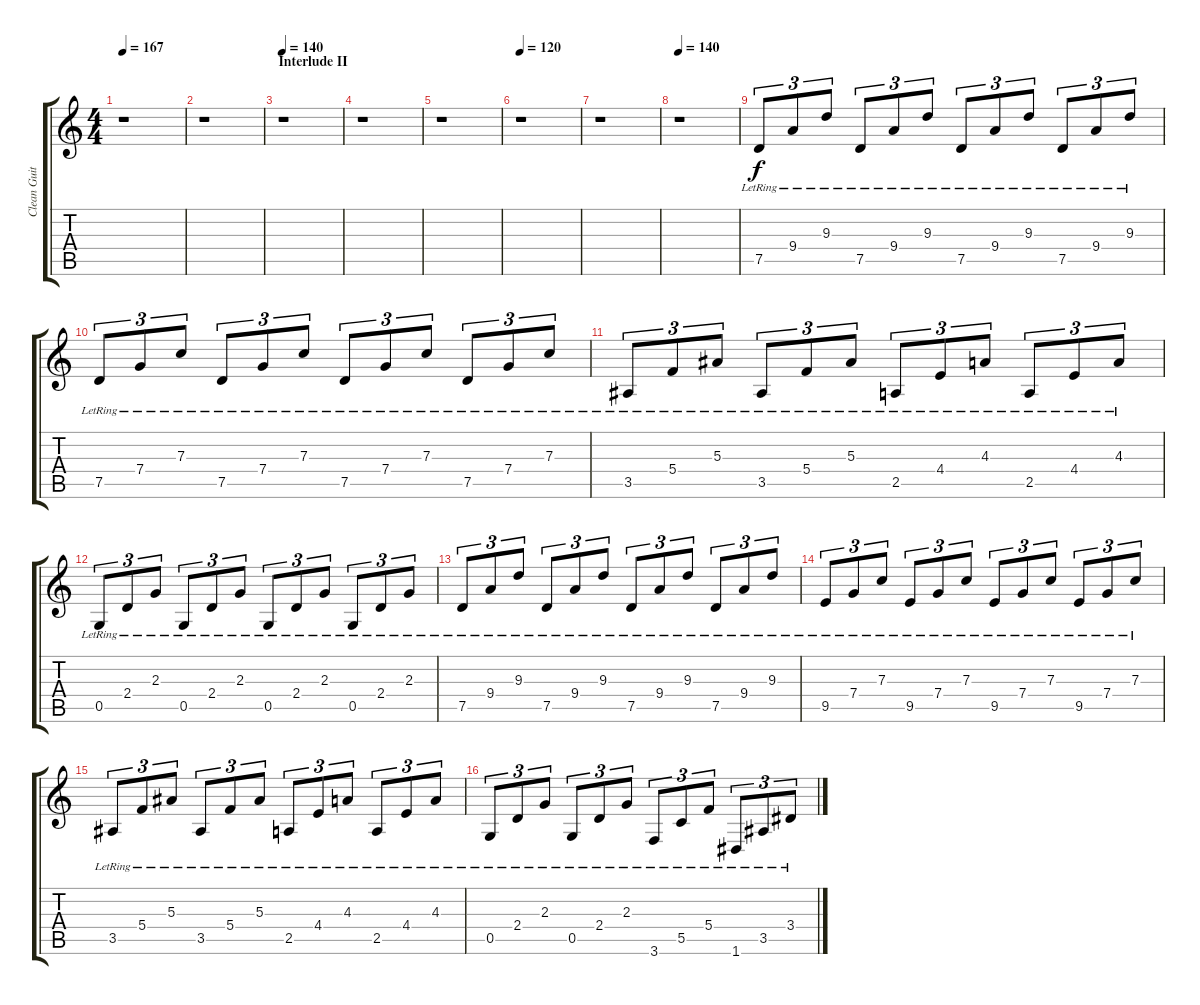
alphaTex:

\track ("Clean Guitar" "Clean Guit") {instrument electricguitarclean}
\staff {score tabs}
\tuning (D4 A3 F3 C3 G2 D2) {hide}
\ts (4 4)
\tempo 167
\clef g2
\ks c
r.1{dy f} |
r.1 |
\section ("" "Interlude II")
\tempo 140
r.1 |
r.1 |
r.1 |
\tempo 120
r.1 |
r.1 |
\tempo 140
r.1 |
7.5{lr}.8{tu (3 2)} 9.4{lr}.8{tu (3 2)} 9.3{lr}.8{tu (3 2)} 7.5{lr}.8{tu (3 2)} 9.4{lr}.8{tu (3 2)} 9.3{lr}.8{tu (3 2)} 7.5{lr}.8{tu (3 2)} 9.4{lr}.8{tu (3 2)} 9.3{lr}.8{tu (3 2)} 7.5{lr}.8{tu (3 2)} 9.4{lr}.8{tu (3 2)} 9.3{lr}.8{tu (3 2)} |
7.5{lr}.8{tu (3 2)} 7.4{lr}.8{tu (3 2)} 7.3{lr}.8{tu (3 2)} 7.5{lr}.8{tu (3 2)} 7.4{lr}.8{tu (3 2)} 7.3{lr}.8{tu (3 2)} 7.5{lr}.8{tu (3 2)} 7.4{lr}.8{tu (3 2)} 7.3{lr}.8{tu (3 2)} 7.5{lr}.8{tu (3 2)} 7.4{lr}.8{tu (3 2)} 7.3{lr}.8{tu (3 2)} |
3.5{lr}.8{tu (3 2)} 5.4{lr}.8{tu (3 2)} 5.3{lr}.8{tu (3 2)} 3.5{lr}.8{tu (3 2)} 5.4{lr}.8{tu (3 2)} 5.3{lr}.8{tu (3 2)} 2.5{lr}.8{tu (3 2)} 4.4{lr}.8{tu (3 2)} 4.3{lr}.8{tu (3 2)} 2.5{lr}.8{tu (3 2)} 4.4{lr}.8{tu (3 2)} 4.3{lr}.8{tu (3 2)} |
0.5{lr}.8{tu (3 2)} 2.4{lr}.8{tu (3 2)} 2.3{lr}.8{tu (3 2)} 0.5{lr}.8{tu (3 2)} 2.4{lr}.8{tu (3 2)} 2.3{lr}.8{tu (3 2)} 0.5{lr}.8{tu (3 2)} 2.4{lr}.8{tu (3 2)} 2.3{lr}.8{tu (3 2)} 0.5{lr}.8{tu (3 2)} 2.4{lr}.8{tu (3 2)} 2.3{lr}.8{tu (3 2)} |
7.5{lr}.8{tu (3 2)} 9.4{lr}.8{tu (3 2)} 9.3{lr}.8{tu (3 2)} 7.5{lr}.8{tu (3 2)} 9.4{lr}.8{tu (3 2)} 9.3{lr}.8{tu (3 2)} 7.5{lr}.8{tu (3 2)} 9.4{lr}.8{tu (3 2)} 9.3{lr}.8{tu (3 2)} 7.5{lr}.8{tu (3 2)} 9.4{lr}.8{tu (3 2)} 9.3{lr}.8{tu (3 2)} |
9.5{lr}.8{tu (3 2)} 7.4{lr}.8{tu (3 2)} 7.3{lr}.8{tu (3 2)} 9.5{lr}.8{tu (3 2)} 7.4{lr}.8{tu (3 2)} 7.3{lr}.8{tu (3 2)} 9.5{lr}.8{tu (3 2)} 7.4{lr}.8{tu (3 2)} 7.3{lr}.8{tu (3 2)} 9.5{lr}.8{tu (3 2)} 7.4{lr}.8{tu (3 2)} 7.3{lr}.8{tu (3 2)} |
3.5{lr}.8{tu (3 2)} 5.4{lr}.8{tu (3 2)} 5.3{lr}.8{tu (3 2)} 3.5{lr}.8{tu (3 2)} 5.4{lr}.8{tu (3 2)} 5.3{lr}.8{tu (3 2)} 2.5{lr}.8{tu (3 2)} 4.4{lr}.8{tu (3 2)} 4.3{lr}.8{tu (3 2)} 2.5{lr}.8{tu (3 2)} 4.4{lr}.8{tu (3 2)} 4.3{lr}.8{tu (3 2)} |
0.5{lr}.8{tu (3 2)} 2.4{lr}.8{tu (3 2)} 2.3{lr}.8{tu (3 2)} 0.5{lr}.8{tu (3 2)} 2.4{lr}.8{tu (3 2)} 2.3{lr}.8{tu (3 2)} 3.6{lr}.8{tu (3 2)} 5.5{lr}.8{tu (3 2)} 5.4{lr}.8{tu (3 2)} 1.6{lr}.8{tu (3 2)} 3.5{lr}.8{tu (3 2)} 3.4{lr}.8{tu (3 2)}
